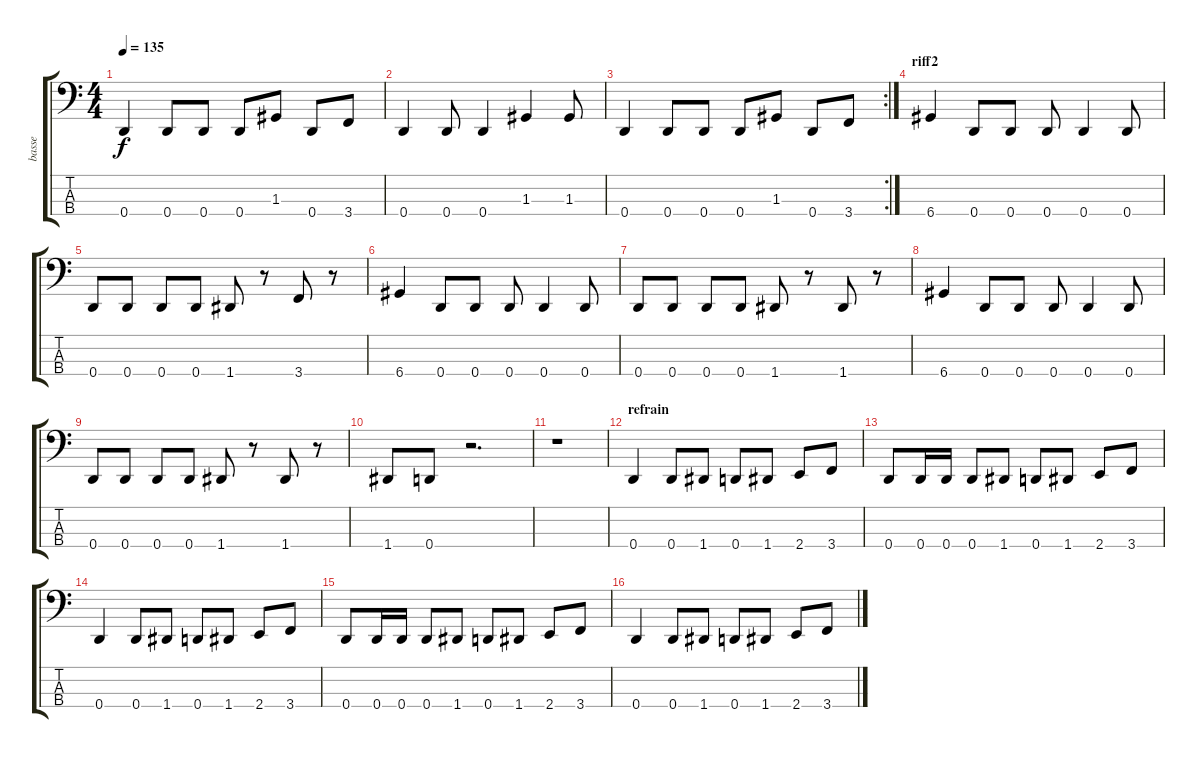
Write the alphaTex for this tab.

\track ("basse" "basse") {instrument electricbasspick}
\staff {score tabs}
\tuning (F2 C2 G1 D1) {hide}
\ts (4 4)
\tempo 135
\clef f4
\ks c
0.4.4{dy f} 0.4.8 0.4.8 0.4.8 1.3.8 0.4.8 3.4.8 |
0.4.4 0.4.8 0.4.4 1.3.4 1.3.8 |
\rc 2
0.4.4 0.4.8 0.4.8 0.4.8 1.3.8 0.4.8 3.4.8 |
\section ("" "riff2")
6.4.4 0.4.8 0.4.8 0.4.8 0.4.4 0.4.8 |
0.4.8 0.4.8 0.4.8 0.4.8 1.4.8 r.8 3.4.8 r.8 |
6.4.4 0.4.8 0.4.8 0.4.8 0.4.4 0.4.8 |
0.4.8 0.4.8 0.4.8 0.4.8 1.4.8 r.8 1.4.8 r.8 |
6.4.4 0.4.8 0.4.8 0.4.8 0.4.4 0.4.8 |
0.4.8 0.4.8 0.4.8 0.4.8 1.4.8 r.8 1.4.8 r.8 |
1.4.8 0.4.8 r.2{d} |
r.1 |
\section ("" "refrain")
0.4.4 0.4.8 1.4.8 0.4.8 1.4.8 2.4.8 3.4.8 |
0.4.8 0.4.16 0.4.16 0.4.8 1.4.8 0.4.8 1.4.8 2.4.8 3.4.8 |
0.4.4 0.4.8 1.4.8 0.4.8 1.4.8 2.4.8 3.4.8 |
0.4.8 0.4.16 0.4.16 0.4.8 1.4.8 0.4.8 1.4.8 2.4.8 3.4.8 |
0.4.4 0.4.8 1.4.8 0.4.8 1.4.8 2.4.8 3.4.8
